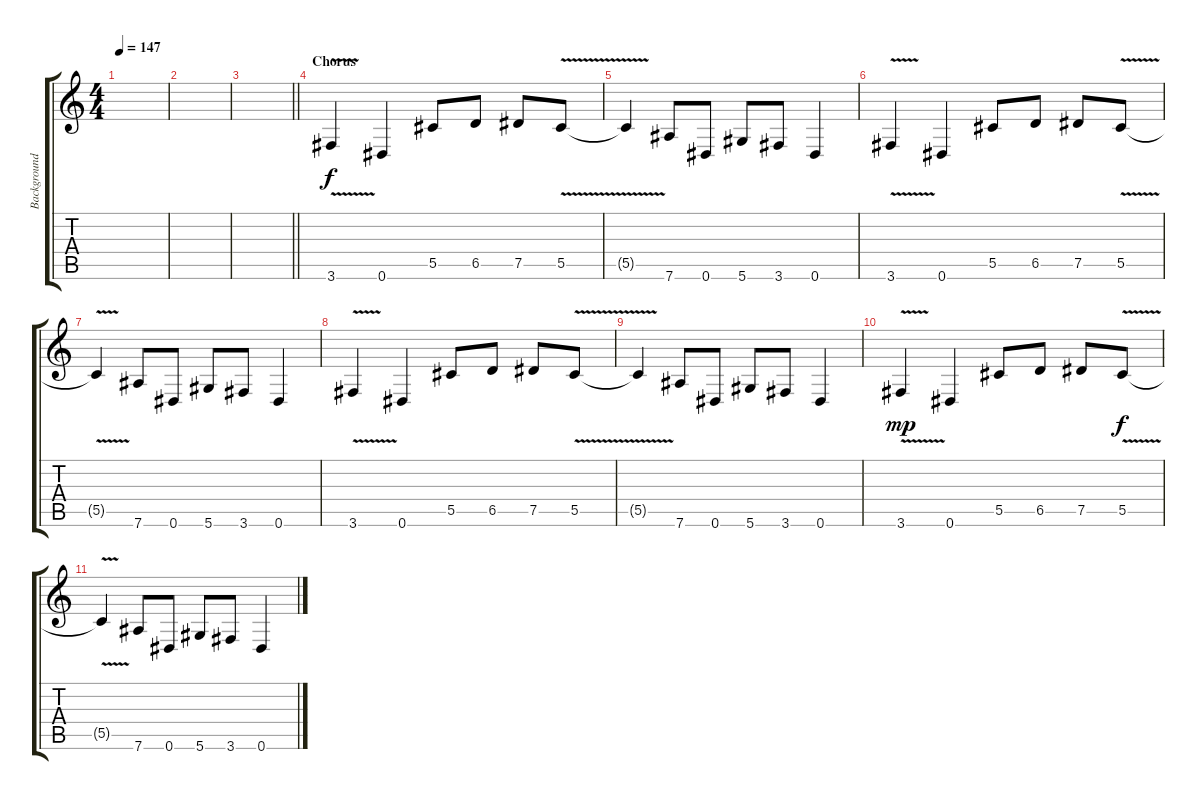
\track ("Background Guitar (Slash)" "Background") {instrument electricbassfinger}
\staff {score tabs}
\tuning (Eb4 Bb3 Gb3 Db3 Ab2 Eb2) {hide}
\ts (4 4)
\tempo 147
\clef g2
\ks c
|
|
\barLineRight lightlight
|
\section ("" "Chorus")
3.6{v}.4{instrument overdrivenguitar} 0.6.4 5.5.8 6.5.8 7.5.8 5.5{v}.8 |
5.5{t}.4 7.6.8 0.6.8 5.6.8 3.6.8 0.6.4 |
3.6{v}.4 0.6.4 5.5.8 6.5.8 7.5.8 5.5{v}.8 |
5.5{t}.4 7.6.8 0.6.8 5.6.8 3.6.8 0.6.4 |
3.6{v}.4 0.6.4 5.5.8 6.5.8 7.5.8 5.5{v}.8 |
5.5{t}.4 7.6.8 0.6.8 5.6.8 3.6.8 0.6.4 |
3.6{v}.4{dy mp} 0.6.4 5.5.8 6.5.8 7.5.8 5.5{v}.8{dy f} |
5.5{t}.4 7.6.8 0.6.8 5.6.8 3.6.8 0.6.4
